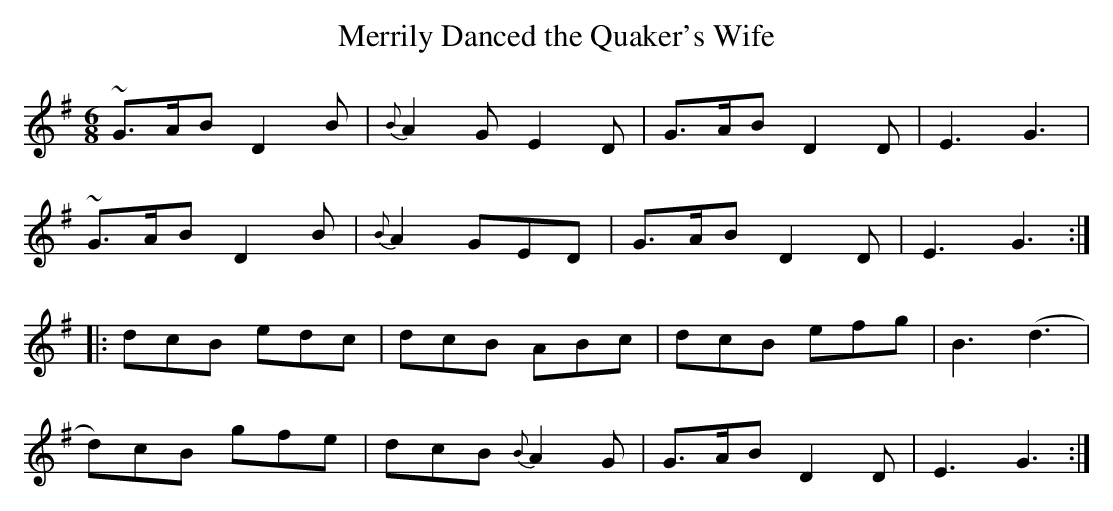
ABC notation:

X:1
T:Merrily Danced the Quaker's Wife
M:6/8
L:1/8
K:G
~G>AB D2B|{B}A2G E2D|G>AB D2D|E3G3|
~G>AB D2B|{B}A2 GED|G>AB D2D|E3G3:|
|:dcB edc|dcB ABc|dcB efg|B3 (d3|
d)cB gfe|dcB {B}A2G|G>AB D2D|E3G3:|
